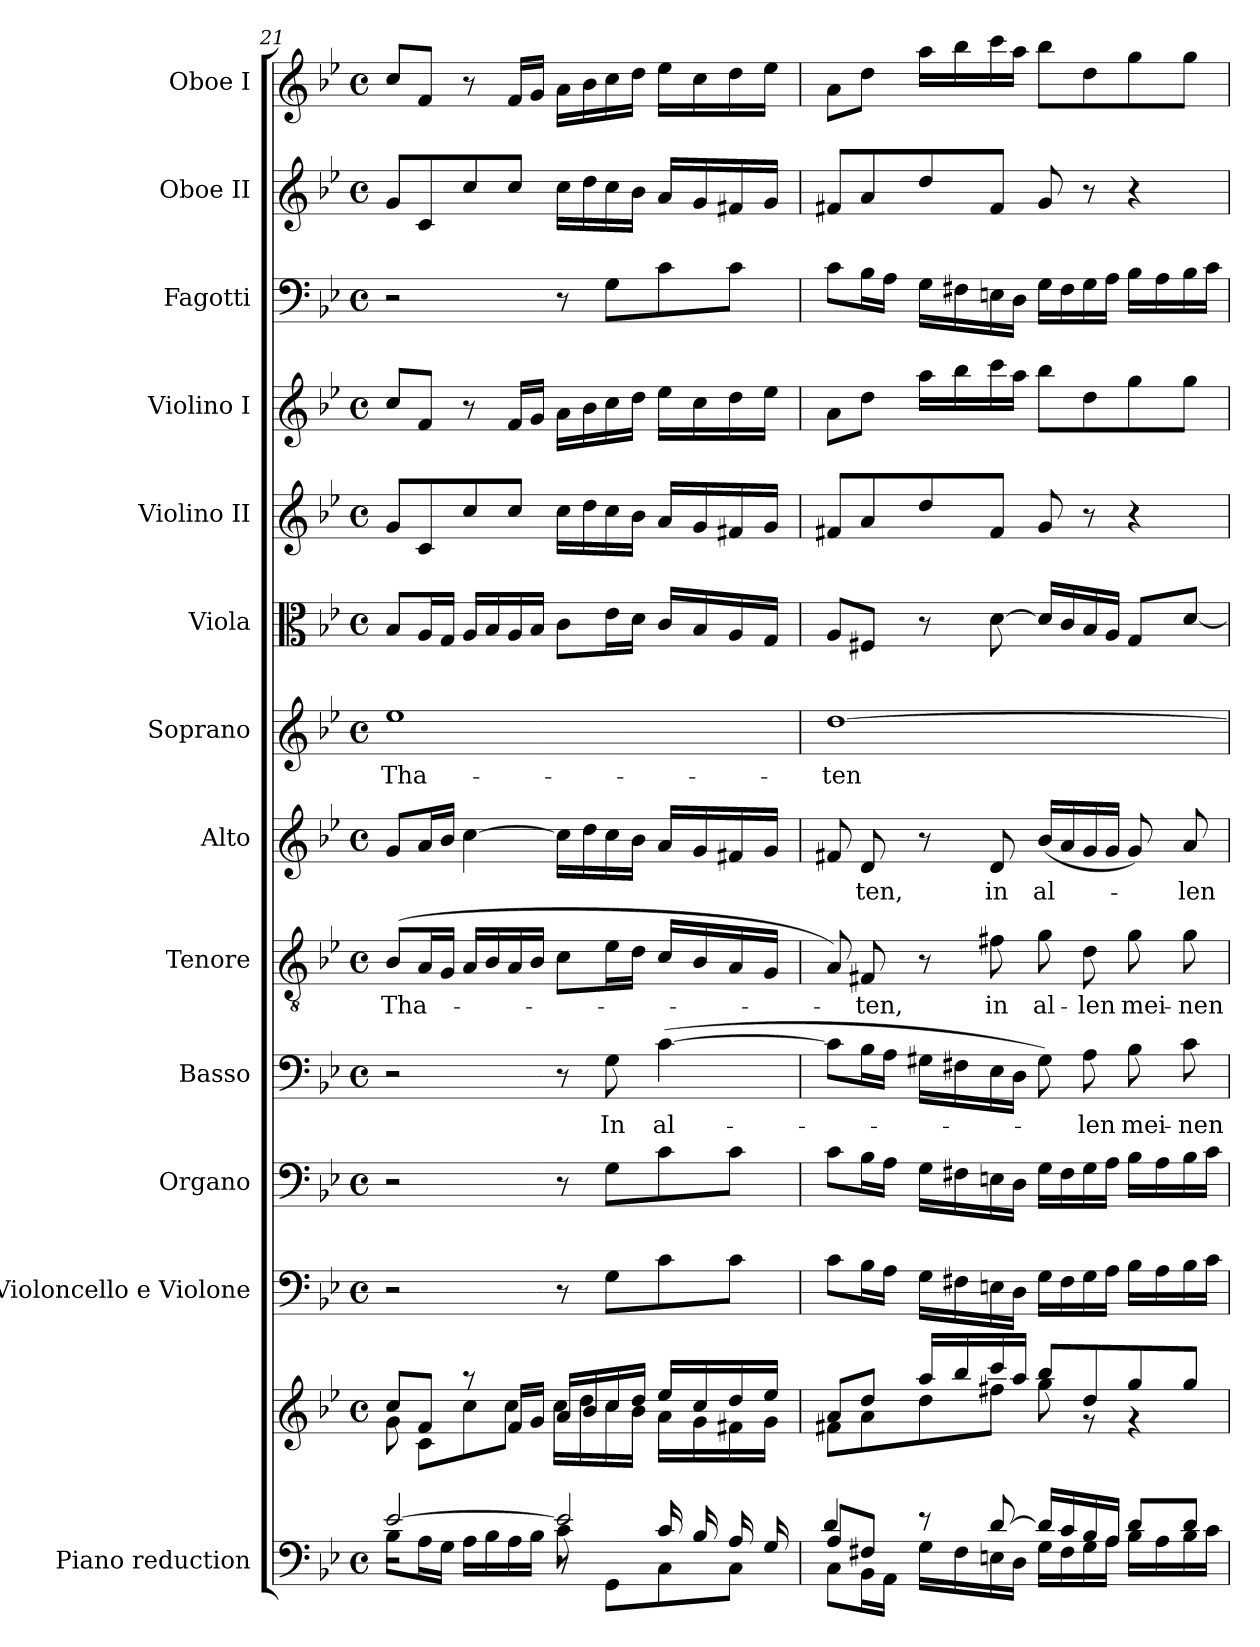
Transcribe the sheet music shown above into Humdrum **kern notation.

**kern	**kern	**kern	**kern	**kern	**text	**kern	**text	**kern	**text	**kern	**text	**kern	**kern	**kern	**kern	**kern	**kern
*part13	*part13	*part12	*part11	*part10	*part10	*part9	*part9	*part8	*part8	*part7	*part7	*part6	*part5	*part4	*part3	*part2	*part1
*staff14	*staff13	*staff12	*staff11	*staff10	*staff10	*staff9	*staff9	*staff8	*staff8	*staff7	*staff7	*staff6	*staff5	*staff4	*staff3	*staff2	*staff1
*I"Piano reduction	*	*I"Violoncello  e Violone	*I"Organo	*I"Basso	*	*I"Tenore	*	*I"Alto	*	*I"Soprano	*	*I"Viola	*I"Violino II	*I"Violino I	*I"Fagotti	*I"Oboe II	*I"Oboe I
*I'Pno	*	*	*	*	*	*	*	*	*	*	*	*	*	*	*	*I'Ob	*I'Ob
*clefF4	*clefG2	*clefF4	*clefF4	*clefF4	*	*clefGv2	*	*clefG2	*	*clefG2	*	*clefC3	*clefG2	*clefG2	*clefF4	*clefG2	*clefG2
*k[b-e-]	*k[b-e-]	*k[b-e-]	*k[b-e-]	*k[b-e-]	*	*k[b-e-]	*	*k[b-e-]	*	*k[b-e-]	*	*k[b-e-]	*k[b-e-]	*k[b-e-]	*k[b-e-]	*k[b-e-]	*k[b-e-]
*M4/4	*M4/4	*M4/4	*M4/4	*M4/4	*	*M4/4	*	*M4/4	*	*M4/4	*	*M4/4	*M4/4	*M4/4	*M4/4	*M4/4	*M4/4
*met(c)	*met(c)	*met(c)	*met(c)	*met(c)	*	*met(c)	*	*met(c)	*	*met(c)	*	*met(c)	*met(c)	*met(c)	*met(c)	*met(c)	*met(c)
=21	=21	=21	=21	=21	=21	=21	=21	=21	=21	=21	=21	=21	=21	=21	=21	=21	=21
*^	*^	*	*	*	*	*	*	*	*	*	*	*	*	*	*	*	*
*	*^	*	*^	*	*	*	*	*	*	*	*	*	*	*	*	*	*	*	*
!	!	!	!	!	!	!	!	!	!	!	!LO:LY:b	!	!	!	!LO:LY:b	!	!	!	!	!	!
[2e-/	2r	8B-\L	8cc/L	8g\	8ryy	2r	2r	2r	.	(8B-/L	Tha-	8g/L	.	1ee-	Tha-	8B-/L	8g/L	8cc/L	2r	8g/L	8cc/L
*	*	*	*	*v	*v	*	*	*	*	*	*	*	*	*	*	*	*	*	*	*	*
.	.	16A\L	8f/J	8c\L	.	.	.	.	16A/L	.	16a/L	.	.	.	16A/L	8c/	8f/J	.	8c/	8f/J
.	.	16G\JJ	.	.	.	.	.	.	16G/JJ	.	16b-/JJ	.	.	.	16G/JJ	.	.	.	.	.
.	.	16A\LL	8r	8cc\	.	.	.	.	16A/LL	.	[4cc\	.	.	.	16A/LL	8cc/	8r	.	8cc/	8r
.	.	16B-\	.	.	.	.	.	.	16B-/	.	.	.	.	.	16B-/	.	.	.	.	.
.	.	16A\	16f/LL	8cc\J	.	.	.	.	16A/	.	.	.	.	.	16A/	8cc/J	16f/LL	.	8cc/J	16f/LL
.	.	16B-\JJ	16g/JJ	.	.	.	.	.	16B-/JJ	.	.	.	.	.	16B-/JJ	.	16g/JJ	.	.	16g/JJ
2e-/]	8r	8c\L	16a/LL	16cc\LL	8r	8r	8r	.	8c\L	.	16cc\LL]	.	.	.	8c\L	16cc\LL	16a\LL	8r	16cc\LL	16a\LL
.	.	.	16b-/	16dd\	.	.	.	.	.	.	16dd\	.	.	.	.	16dd\	16b-\	.	16dd\	16b-\
*	*	*	*	*^	*	*	*	*	*	*	*	*	*	*	*	*	*	*	*	*
!	!	!	!	!	!	!	!	!	!LO:LY:b	!	!	!	!	!	!	!	!	!	!	!	!
.	8GG\L	8ryy	16cc/	16cc\	16e-\L	8G\L	8G\L	8G\	In	16e-\L	.	16cc\	.	.	.	16e-\L	16cc\	16cc\	8G\L	16cc\	16cc\
.	.	.	16dd/JJ	16b-\JJ	16d\JJ	.	.	.	.	16d\JJ	.	16b-\JJ	.	.	.	16d\JJ	16b-\JJ	16dd\JJ	.	16b-\JJ	16dd\JJ
!	!	!	!	!	!	!	!	!	!LO:LY:b	!	!	!	!	!	!	!	!	!	!	!	!
.	8C\	16c/LL	16ee-/LL	16a\LL	4ryy	8c\	8c\	([4c\	al-	16c/LL	.	16a/LL	.	.	.	16c/LL	16a/LL	16ee-\LL	8c\	16a/LL	16ee-\LL
.	.	16B-/	16cc/	16g\	.	.	.	.	.	16B-/	.	16g/	.	.	.	16B-/	16g/	16cc\	.	16g/	16cc\
.	8C\J	16A/	16dd/	16f#X\	.	8c\J	8c\J	.	.	16A/	.	16f#X/	.	.	.	16A/	16f#X/	16dd\	8c\J	16f#X/	16dd\
.	.	16G/JJ	16ee-/JJ	16g\JJ	.	.	.	.	.	16G/JJ	.	16g/JJ	.	.	.	16G/JJ	16g/JJ	16ee-\JJ	.	16g/JJ	16ee-\JJ
*	*	*	*	*v	*v	*	*	*	*	*	*	*	*	*	*	*	*	*	*	*	*
!!LO:PB:g=z
=22	=22	=22	=22	=22	=22	=22	=22	=22	=22	=22	=22	=22	=22	=22	=22	=22	=22	=22	=22	=22
!	!	!	!	!	!	!	!	!	!	!	!	!	!	!LO:LY:b	!	!	!	!	!	!
8A/L	8C\L	4d/	8a/L	8f#X\L	8c\L	8c\L	8c\L]	.	8A/)	.	8f#X/	.	[1dd	-ten	8A/L	8f#X/L	8a\L	8c\L	8f#X/L	8a\L
!	!	!	!	!	!	!	!	!	!	!LO:LY:b	!	!LO:LY:b	!	!	!	!	!	!	!	!
8F#X/J	16BB-\L	.	8dd/J	8a\	16B-\L	16B-\L	16B-\L	.	8F#X/	-ten,	8d/	-ten,	.	.	8F#X/J	8a/	8dd\J	16B-\L	8a/	8dd\J
.	16AA\JJ	.	.	.	16A\JJ	16A\JJ	16A\JJ	.	.	.	.	.	.	.	.	.	.	16A\JJ	.	.
8r	16G\LL	4ryy	16aa/LL	8dd\	16G\LL	16G\LL	16G#X\LL	.	8r	.	8r	.	.	.	8r	8dd/	16aa\LL	16G\LL	8dd/	16aa\LL
.	16F#\	.	16bb-/	.	16F#X\	16F#X\	16F#X\	.	.	.	.	.	.	.	.	.	16bb-\	16F#X\	.	16bb-\
!	!	!	!	!	!	!	!	!	!	!LO:LY:b	!	!LO:LY:b	!	!	!	!	!	!	!	!
[8d/	16En\	.	16ccc/	8ff#X\J	16En\	16En\	16E-\	.	8f#X\	in	8d/	in	.	.	[8d\	8f#/J	16ccc\	16En\	8f#/J	16ccc\
.	16D\JJ	.	16aa/JJ	.	16D\JJ	16D\JJ	16D\JJ	.	.	.	.	.	.	.	.	.	16aa\JJ	16D\JJ	.	16aa\JJ
!	!	!	!	!	!	!	!	!	!	!LO:LY:b	!	!LO:LY:b	!	!	!	!	!	!	!	!
16d/LL]	16G\LL	2ryy	8bb-/L	8gg\	16G\LL	16G\LL	8G#\)	.	8g\	al-	(16b-/LL	al-	.	.	16d/LL]	8g/	8bb-\L	16G\LL	8g/	8bb-\L
16c/	16F#\	.	.	.	16F#\	16F#\	.	.	.	.	16a/	.	.	.	16c/	.	.	16F#\	.	.
!	!	!	!	!	!	!	!	!LO:LY:b	!	!LO:LY:b	!	!	!	!	!	!	!	!	!	!
16B-/	16G\	.	8dd/	8r	16G\	16G\	8A\	-len	8d\	-len	16g/	.	.	.	16B-/	8r	8dd\	16G\	8r	8dd\
16A/JJ	16A\JJ	.	.	.	16A\JJ	16A\JJ	.	.	.	.	16g/JJ	.	.	.	16A/JJ	.	.	16A\JJ	.	.
!	!	!	!	!	!	!	!	!LO:LY:b	!	!LO:LY:b	!	!	!	!	!	!	!	!	!	!
8d/L	16B-\LL	.	8gg/	4r	16B-\LL	16B-\LL	8B-\	mei-	8g\	mei-	8g/)	.	.	.	8G/L	4r	8gg\	16B-\LL	4r	8gg\
.	16A\	.	.	.	16A\	16A\	.	.	.	.	.	.	.	.	.	.	.	16A\	.	.
!	!	!	!	!	!	!	!	!LO:LY:b	!	!LO:LY:b	!	!LO:LY:b	!	!	!	!	!	!	!	!
8d/J	16B-\	.	8gg/J	.	16B-\	16B-\	8c\	-nen	8g\	-nen	8a/	-len	.	.	[8d/J	.	8gg\J	16B-\	.	8gg\J
.	16c\JJ	.	.	.	16c\JJ	16c\JJ	.	.	.	.	.	.	.	.	.	.	.	16c\JJ	.	.
*v	*v	*v	*	*	*	*	*	*	*	*	*	*	*	*	*	*	*	*	*	*
*	*v	*v	*	*	*	*	*	*	*	*	*	*	*	*	*	*	*	*
=	=	=	=	=	=	=	=	=	=	=	=	=	=	=	=	=	=
*-	*-	*-	*-	*-	*-	*-	*-	*-	*-	*-	*-	*-	*-	*-	*-	*-	*-
